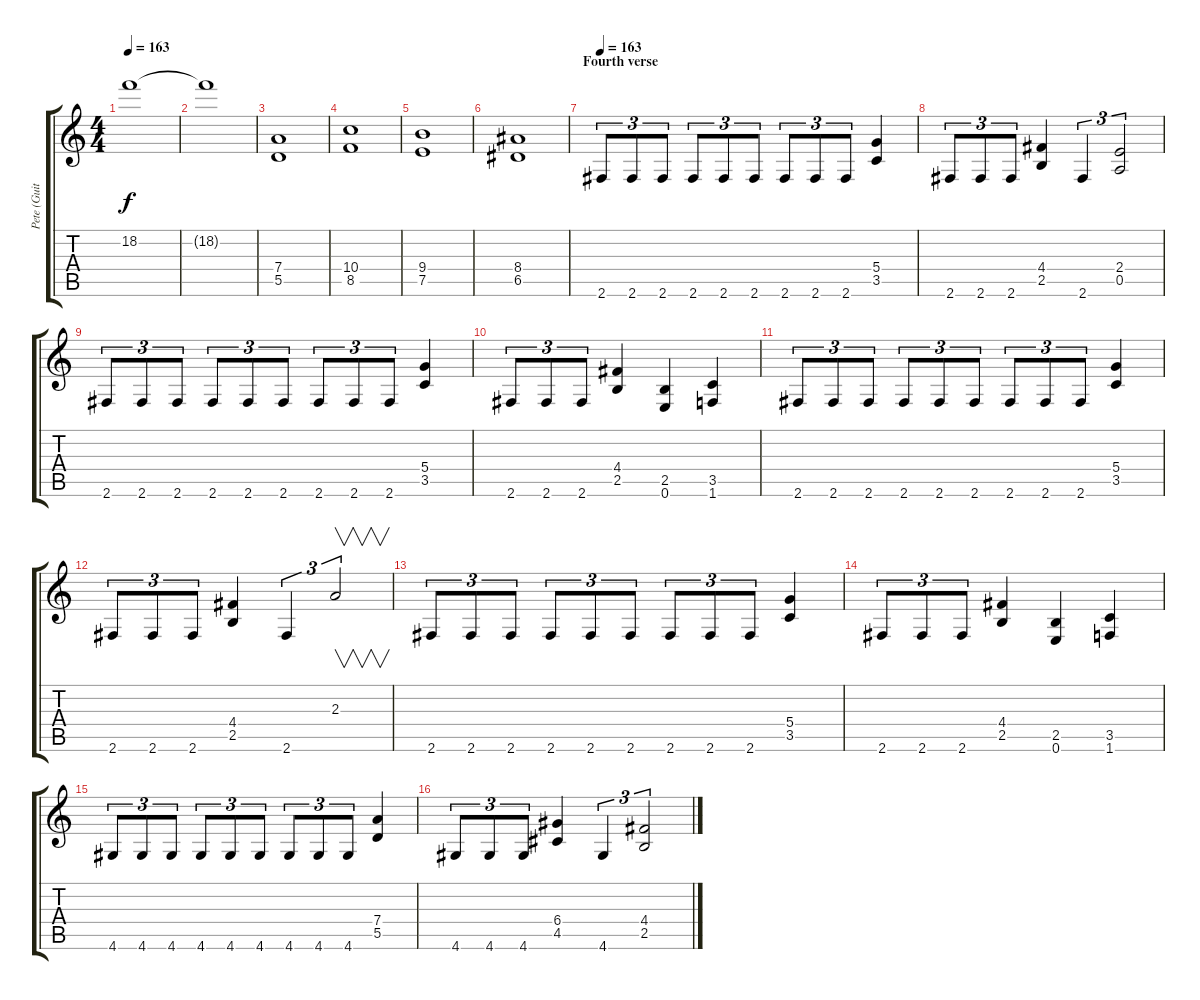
\track ("Pete (Guitar)" "Pete (Guit") {instrument overdrivenguitar}
\staff {score tabs}
\tuning (E4 B3 G3 D3 A2 E2) {hide}
\ts (4 4)
\tempo 163
\clef g2
\ks c
18.2{t}.1{dy f} |
18.2{t}.1{volume 0} |
(7.4 5.5).1{volume 12} |
(10.4 8.5).1 |
(9.4 7.5).1 |
(8.4 6.5).1 |
\section ("" "Fourth verse")
\tempo 163
2.6.8{tu (3 2)} 2.6.8{tu (3 2)} 2.6.8{tu (3 2)} 2.6.8{tu (3 2)} 2.6.8{tu (3 2)} 2.6.8{tu (3 2)} 2.6.8{tu (3 2)} 2.6.8{tu (3 2)} 2.6.8{tu (3 2)} (5.4 3.5).4 |
2.6.8{tu (3 2)} 2.6.8{tu (3 2)} 2.6.8{tu (3 2)} (4.4 2.5).4 2.6.4{tu (3 2)} (2.4 0.5).2{tu (3 2)} |
2.6.8{tu (3 2)} 2.6.8{tu (3 2)} 2.6.8{tu (3 2)} 2.6.8{tu (3 2)} 2.6.8{tu (3 2)} 2.6.8{tu (3 2)} 2.6.8{tu (3 2)} 2.6.8{tu (3 2)} 2.6.8{tu (3 2)} (5.4 3.5).4 |
2.6.8{tu (3 2)} 2.6.8{tu (3 2)} 2.6.8{tu (3 2)} (4.4 2.5).4 (2.5 0.6).4 (3.5 1.6).4 |
2.6.8{tu (3 2)} 2.6.8{tu (3 2)} 2.6.8{tu (3 2)} 2.6.8{tu (3 2)} 2.6.8{tu (3 2)} 2.6.8{tu (3 2)} 2.6.8{tu (3 2)} 2.6.8{tu (3 2)} 2.6.8{tu (3 2)} (5.4 3.5).4 |
2.6.8{tu (3 2)} 2.6.8{tu (3 2)} 2.6.8{tu (3 2)} (4.4 2.5).4 2.6.4{tu (3 2)} 2.3.2{v tu (3 2) instrument guitarharmonics} |
2.6.8{tu (3 2) instrument overdrivenguitar} 2.6.8{tu (3 2)} 2.6.8{tu (3 2)} 2.6.8{tu (3 2)} 2.6.8{tu (3 2)} 2.6.8{tu (3 2)} 2.6.8{tu (3 2)} 2.6.8{tu (3 2)} 2.6.8{tu (3 2)} (5.4 3.5).4 |
2.6.8{tu (3 2)} 2.6.8{tu (3 2)} 2.6.8{tu (3 2)} (4.4 2.5).4 (2.5 0.6).4 (3.5 1.6).4 |
4.6.8{tu (3 2)} 4.6.8{tu (3 2)} 4.6.8{tu (3 2)} 4.6.8{tu (3 2)} 4.6.8{tu (3 2)} 4.6.8{tu (3 2)} 4.6.8{tu (3 2)} 4.6.8{tu (3 2)} 4.6.8{tu (3 2)} (7.4 5.5).4 |
4.6.8{tu (3 2)} 4.6.8{tu (3 2)} 4.6.8{tu (3 2)} (6.4 4.5).4 4.6.4{tu (3 2)} (4.4 2.5).2{tu (3 2)}
